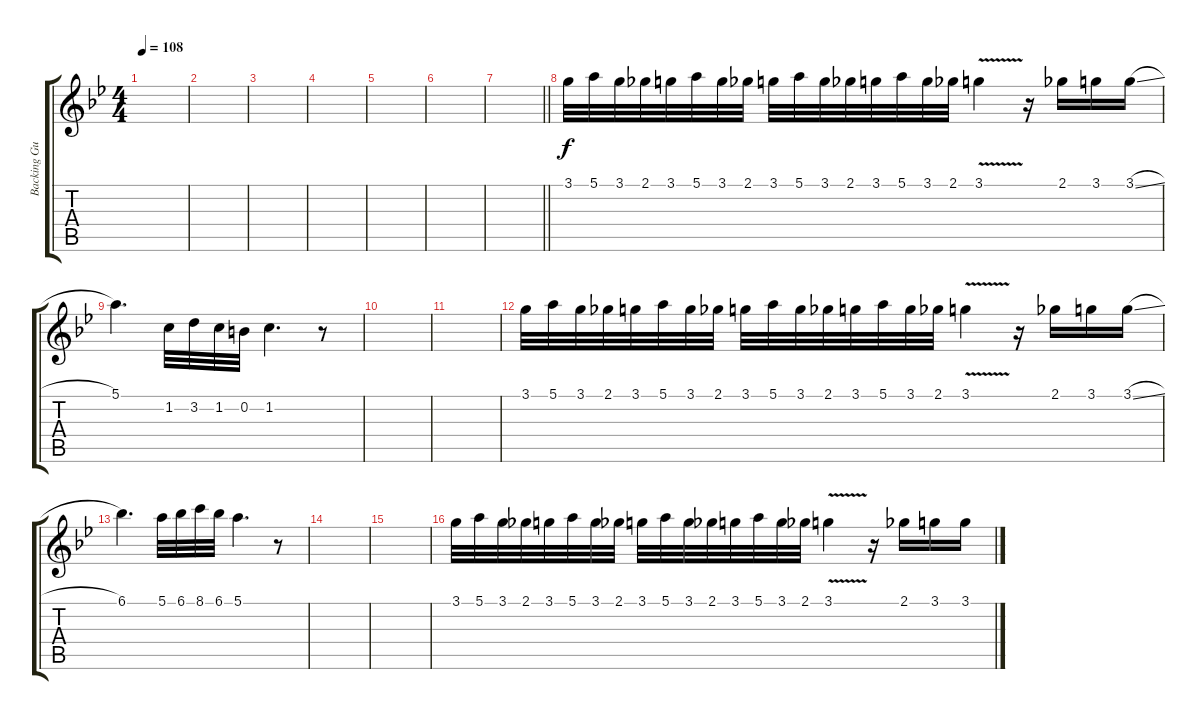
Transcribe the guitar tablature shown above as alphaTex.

\track ("Backing Guitar" "Backing Gu") {instrument acousticguitarnylon}
\staff {score tabs}
\tuning (E4 B3 G3 D3 A2 E2) {hide}
\ts (4 4)
\tempo 108
\clef g2
\ks gminor
|
|
|
|
|
|
\barLineRight lightlight
|
\section ("" "")
3.1.32 5.1.32 3.1.32 2.1.32 3.1.32 5.1.32 3.1.32 2.1.32 3.1.32 5.1.32 3.1.32 2.1.32 3.1.32 5.1.32 3.1.32 2.1.32 3.1{v}.4 r.16 2.1.16 3.1.16 3.1{sl}.16 |
5.1.4{d} 1.2.32 3.2.32 1.2.32 0.2.32 1.2.4{d} r.8 |
|
|
3.1.32 5.1.32 3.1.32 2.1.32 3.1.32 5.1.32 3.1.32 2.1.32 3.1.32 5.1.32 3.1.32 2.1.32 3.1.32 5.1.32 3.1.32 2.1.32 3.1{v}.4 r.16 2.1.16 3.1.16 3.1{sl}.16 |
6.1.4{d} 5.1.32 6.1.32 8.1.32 6.1.32 5.1.4{d} r.8 |
|
|
3.1.32 5.1.32 3.1.32 2.1.32 3.1.32 5.1.32 3.1.32 2.1.32 3.1.32 5.1.32 3.1.32 2.1.32 3.1.32 5.1.32 3.1.32 2.1.32 3.1{v}.4 r.16 2.1.16 3.1.16 3.1{sl}.16
